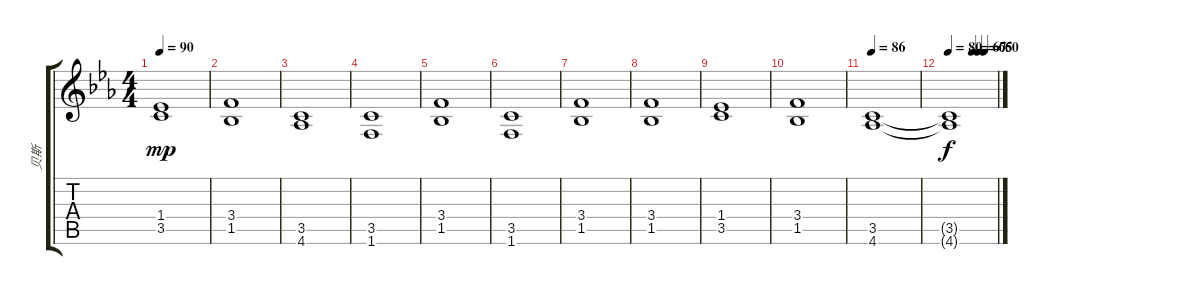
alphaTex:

\track ("贝斯" "贝斯") {instrument acousticbass}
\staff {score tabs}
\tuning (E4 B3 G3 D3 A2 E2) {hide}
\ts (4 4)
\tempo 90
\clef g2
\ks eb
(1.4 3.5).1{dy mp} |
(3.4 1.5).1 |
(3.5 4.6).1 |
(3.5 1.6).1 |
(3.4 1.5).1 |
(3.5 1.6).1 |
(3.4 1.5).1 |
(3.4 1.5).1 |
(1.4 3.5).1 |
(3.4 1.5).1 |
\tempo 86
(3.5 4.6).1 |
\tempo 80
\tempo (67 0.5)
\tempo (65 0.625)
\tempo (60 0.75)
(3.5{t} 4.6{t}).1{dy f}
